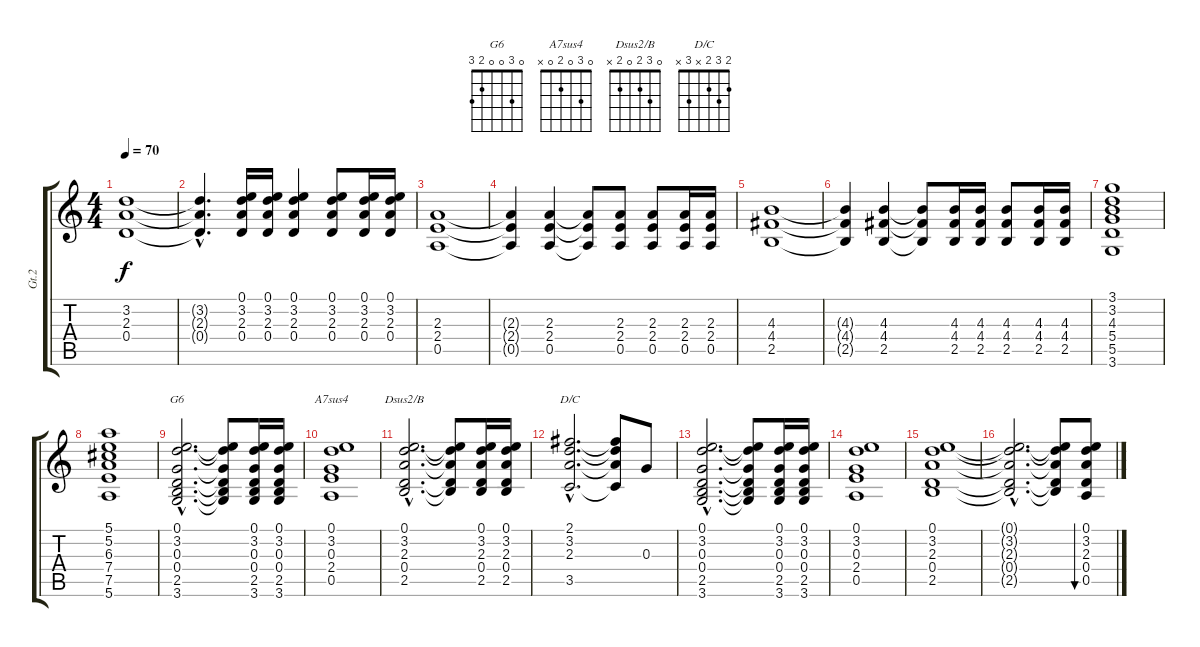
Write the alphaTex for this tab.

\track ("Gt.2" "Gt.2") {instrument distortionguitar}
\staff {score tabs}
\tuning (E4 B3 G3 D3 A2 E2) {hide}
\chord ("G6" 0 3 0 0 2 3)
\chord ("A7sus4" 0 3 0 2 0 x)
\chord ("Dsus2/B" 0 3 2 0 2 x)
\chord ("D/C" 2 3 2 x 3 x)
\ts (4 4)
\tempo 70
\clef g2
\ks c
(3.2 2.3 0.4).1{dy f volume 7} |
(3.2{hac t} 2.3{hac t} 0.4{hac t}).4{d} (0.1 3.2 2.3 0.4).16 (0.1 3.2 2.3 0.4).16 (0.1 3.2 2.3 0.4).4 (0.1 3.2 2.3 0.4).8 (0.1 3.2 2.3 0.4).16 (0.1 3.2 2.3 0.4).16 |
(2.3 2.4 0.5).1 |
(2.3{t} 2.4{t} 0.5{t}).4 (2.3 2.4 0.5).4 (2.3{t} 2.4{t} 0.5{t}).8 (2.3 2.4 0.5).8 (2.3 2.4 0.5).8 (2.3 2.4 0.5).16 (2.3 2.4 0.5).16 |
(4.3 4.4 2.5).1 |
(4.3{t} 4.4{t} 2.5{t}).4 (4.3 4.4 2.5).4 (4.3{t} 4.4{t} 2.5{t}).8 (4.3 4.4 2.5).16 (4.3 4.4 2.5).16 (4.3 4.4 2.5).8 (4.3 4.4 2.5).16 (4.3 4.4 2.5).16 |
(3.1 3.2 4.3 5.4 5.5 3.6).1 |
(5.1 5.2 6.3 7.4 7.5 5.6).1 |
(0.1{hac} 3.2{hac} 0.3{hac} 0.4{hac} 2.5{hac} 3.6{hac}).2{d ch "G6"} (0.1{t} 3.2{t} 0.3{t} 0.4{t} 2.5{t} 3.6{t}).8 (0.1 3.2 0.3 0.4 2.5 3.6).16 (0.1 3.2 0.3 0.4 2.5 3.6).16 |
(0.1 3.2 0.3 2.4 0.5).1{ch "A7sus4"} |
(0.1{hac} 3.2{hac} 2.3{hac} 0.4{hac} 2.5{hac}).2{d ch "Dsus2/B"} (0.1{t} 3.2{t} 2.3{t} 0.4{t} 2.5{t}).8 (0.1 3.2 2.3 0.4 2.5).16 (0.1 3.2 2.3 0.4 2.5).16 |
(2.1{hac} 3.2{hac} 2.3{hac} 3.5{hac}).2{d ch "D/C"} (2.1{t} 3.2{t} 2.3{t} 3.5{t}).8 0.3.8 |
(0.1{hac} 3.2{hac} 0.3{hac} 0.4{hac} 2.5{hac} 3.6{hac}).2{d} (0.1{t} 3.2{t} 0.3{t} 0.4{t} 2.5{t} 3.6{t}).8 (0.1 3.2 0.3 0.4 2.5 3.6).16 (0.1 3.2 0.3 0.4 2.5 3.6).16 |
(0.1 3.2 0.3 2.4 0.5).1 |
(0.1 3.2 2.3 0.4 2.5).1 |
(0.1{hac t} 3.2{hac t} 2.3{hac t} 0.4{hac t} 2.5{hac t}).2{d} (0.1{t} 3.2{t} 2.3{t} 0.4{t} 2.5{t}).8 (0.1 3.2 2.3 0.4 0.5).8{bu 480}
